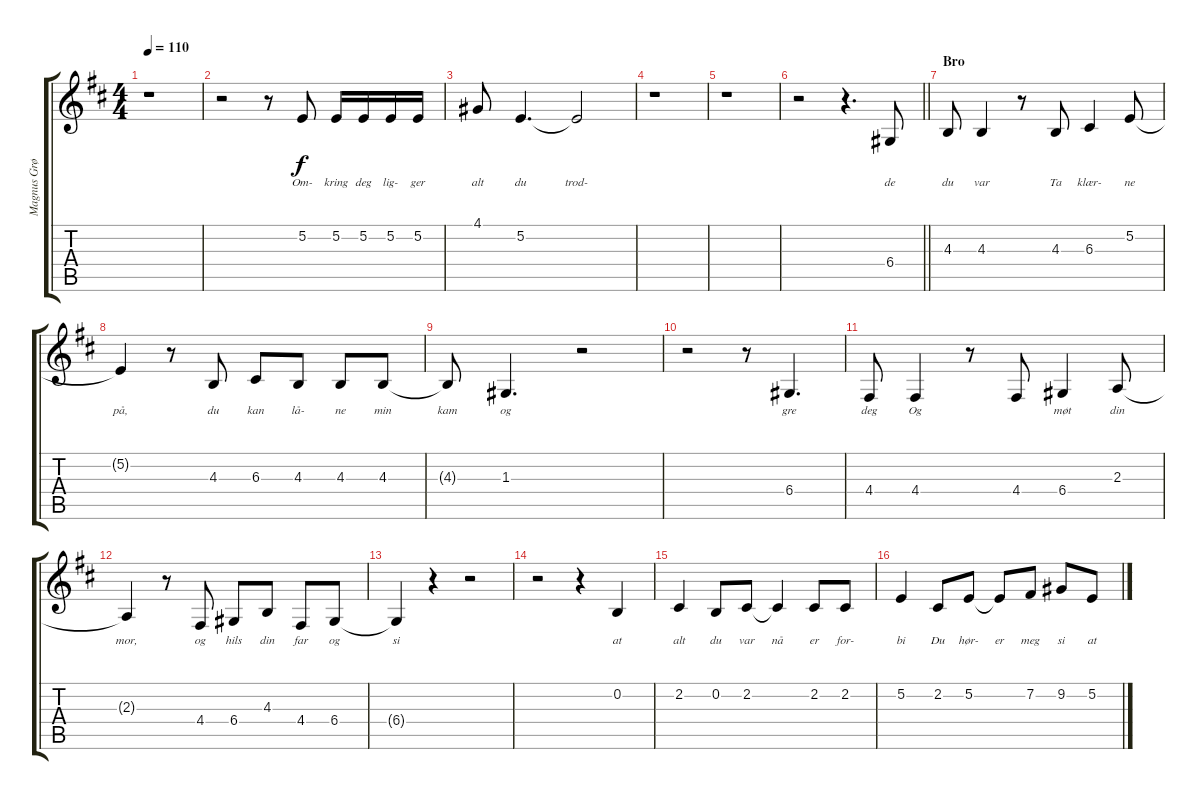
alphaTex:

\track ("Magnus Grønneberg - Vokal" "Magnus Grø") {instrument oboe}
\staff {score tabs}
\tuning (E4 B3 G3 D3 A2 E2) {hide}
\ts (4 4)
\tempo 110
\clef g2
\ks d
r.1{dy f} |
r.2 r.8 5.2.8{lyrics (0 "Om-") lyrics (1 "") lyrics (2 "") lyrics (3 "") lyrics (4 "")} 5.2.16{lyrics (0 "kring") lyrics (1 "") lyrics (2 "") lyrics (3 "") lyrics (4 "")} 5.2.16{lyrics (0 "deg") lyrics (1 "") lyrics (2 "") lyrics (3 "") lyrics (4 "")} 5.2.16{lyrics (0 "lig-") lyrics (1 "") lyrics (2 "") lyrics (3 "") lyrics (4 "")} 5.2.16{lyrics (0 "ger") lyrics (1 "") lyrics (2 "") lyrics (3 "") lyrics (4 "")} |
4.1.8{lyrics (0 "alt") lyrics (1 "") lyrics (2 "") lyrics (3 "") lyrics (4 "")} 5.2.4{d lyrics (0 "du") lyrics (1 "") lyrics (2 "") lyrics (3 "") lyrics (4 "")} 5.2{t}.2{lyrics (0 "trod-") lyrics (1 "") lyrics (2 "") lyrics (3 "") lyrics (4 "")} |
r.1 |
r.1 |
\barLineRight lightlight
r.2 r.4{d} 6.4.8{lyrics (0 "de") lyrics (1 "") lyrics (2 "") lyrics (3 "") lyrics (4 "")} |
\section ("" "Bro")
4.3.8{lyrics (0 "du") lyrics (1 "") lyrics (2 "") lyrics (3 "") lyrics (4 "")} 4.3.4{lyrics (0 "var") lyrics (1 "") lyrics (2 "") lyrics (3 "") lyrics (4 "")} r.8 4.3.8{lyrics (0 "Ta") lyrics (1 "") lyrics (2 "") lyrics (3 "") lyrics (4 "")} 6.3.4{lyrics (0 "klær-") lyrics (1 "") lyrics (2 "") lyrics (3 "") lyrics (4 "")} 5.2.8{lyrics (0 "ne") lyrics (1 "") lyrics (2 "") lyrics (3 "") lyrics (4 "")} |
5.2{t}.4{lyrics (0 "på,") lyrics (1 "") lyrics (2 "") lyrics (3 "") lyrics (4 "")} r.8 4.3.8{lyrics (0 "du") lyrics (1 "") lyrics (2 "") lyrics (3 "") lyrics (4 "")} 6.3.8{lyrics (0 "kan") lyrics (1 "") lyrics (2 "") lyrics (3 "") lyrics (4 "")} 4.3.8{lyrics (0 "lå-") lyrics (1 "") lyrics (2 "") lyrics (3 "") lyrics (4 "")} 4.3.8{lyrics (0 "ne") lyrics (1 "") lyrics (2 "") lyrics (3 "") lyrics (4 "")} 4.3.8{lyrics (0 "min") lyrics (1 "") lyrics (2 "") lyrics (3 "") lyrics (4 "")} |
4.3{t}.8{lyrics (0 "kam") lyrics (1 "") lyrics (2 "") lyrics (3 "") lyrics (4 "")} 1.3.4{d lyrics (0 "og") lyrics (1 "") lyrics (2 "") lyrics (3 "") lyrics (4 "")} r.2 |
r.2 r.8 6.4.4{d lyrics (0 "gre") lyrics (1 "") lyrics (2 "") lyrics (3 "") lyrics (4 "")} |
4.4.8{lyrics (0 "deg") lyrics (1 "") lyrics (2 "") lyrics (3 "") lyrics (4 "")} 4.4.4{lyrics (0 "Og") lyrics (1 "") lyrics (2 "") lyrics (3 "") lyrics (4 "")} r.8 4.4.8{lyrics (0 "") lyrics (1 "") lyrics (2 "") lyrics (3 "") lyrics (4 "")} 6.4.4{lyrics (0 "møt") lyrics (1 "") lyrics (2 "") lyrics (3 "") lyrics (4 "")} 2.3.8{lyrics (0 "din") lyrics (1 "") lyrics (2 "") lyrics (3 "") lyrics (4 "")} |
2.3{t}.4{lyrics (0 "mor,") lyrics (1 "") lyrics (2 "") lyrics (3 "") lyrics (4 "")} r.8 4.4.8{lyrics (0 "og") lyrics (1 "") lyrics (2 "") lyrics (3 "") lyrics (4 "")} 6.4.8{lyrics (0 "hils") lyrics (1 "") lyrics (2 "") lyrics (3 "") lyrics (4 "")} 4.3.8{lyrics (0 "din") lyrics (1 "") lyrics (2 "") lyrics (3 "") lyrics (4 "")} 4.4.8{lyrics (0 "far") lyrics (1 "") lyrics (2 "") lyrics (3 "") lyrics (4 "")} 6.4.8{lyrics (0 "og") lyrics (1 "") lyrics (2 "") lyrics (3 "") lyrics (4 "")} |
6.4{t}.4{lyrics (0 "si") lyrics (1 "") lyrics (2 "") lyrics (3 "") lyrics (4 "")} r.4 r.2 |
r.2 r.4 0.2.4{lyrics (0 "at") lyrics (1 "") lyrics (2 "") lyrics (3 "") lyrics (4 "")} |
2.2.4{lyrics (0 "alt") lyrics (1 "") lyrics (2 "") lyrics (3 "") lyrics (4 "")} 0.2.8{lyrics (0 "du") lyrics (1 "") lyrics (2 "") lyrics (3 "") lyrics (4 "")} 2.2.8{lyrics (0 "var") lyrics (1 "") lyrics (2 "") lyrics (3 "") lyrics (4 "")} 2.2{t}.4{lyrics (0 "nå") lyrics (1 "") lyrics (2 "") lyrics (3 "") lyrics (4 "")} 2.2.8{lyrics (0 "er") lyrics (1 "") lyrics (2 "") lyrics (3 "") lyrics (4 "")} 2.2.8{lyrics (0 "for-") lyrics (1 "") lyrics (2 "") lyrics (3 "") lyrics (4 "")} |
5.2.4{lyrics (0 "bi") lyrics (1 "") lyrics (2 "") lyrics (3 "") lyrics (4 "")} 2.2.8{lyrics (0 "Du") lyrics (1 "") lyrics (2 "") lyrics (3 "") lyrics (4 "")} 5.2.8{lyrics (0 "hør-") lyrics (1 "") lyrics (2 "") lyrics (3 "") lyrics (4 "")} 5.2{t}.8{lyrics (0 "er") lyrics (1 "") lyrics (2 "") lyrics (3 "") lyrics (4 "")} 7.2.8{lyrics (0 "meg") lyrics (1 "") lyrics (2 "") lyrics (3 "") lyrics (4 "")} 9.2.8{lyrics (0 "si") lyrics (1 "") lyrics (2 "") lyrics (3 "") lyrics (4 "")} 5.2.8{lyrics (0 "at") lyrics (1 "") lyrics (2 "") lyrics (3 "") lyrics (4 "")}
